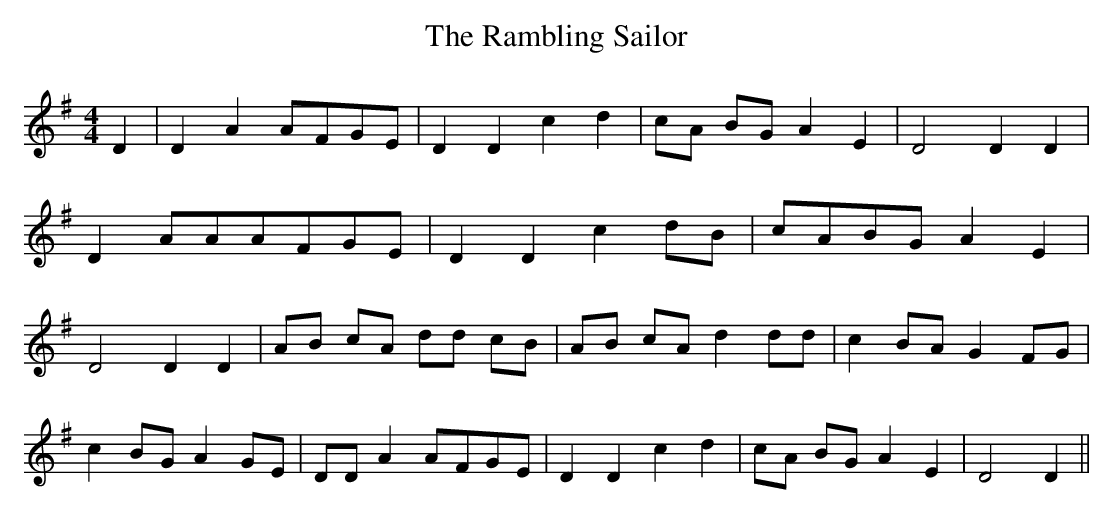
X:1
T:Rambling Sailor, The
M:4/4
L:1/8
K:G
D2| D2 A2A-FG-E| D2 D2 c2 d2|c-A BG A2 E2| D4 D2 D2| D2 AAA-FG-E|\
D2 D2 c2d-B|c-AB-G A2 E2| D4 D2 D2|A-B cA dd cB|A-B cA d2 dd| c2B-A G2 FG|\
c2B-G A2 GE| DD A2A-FG-E| D2 D2 c2 d2|c-A BG A2 E2| D4 D2||
